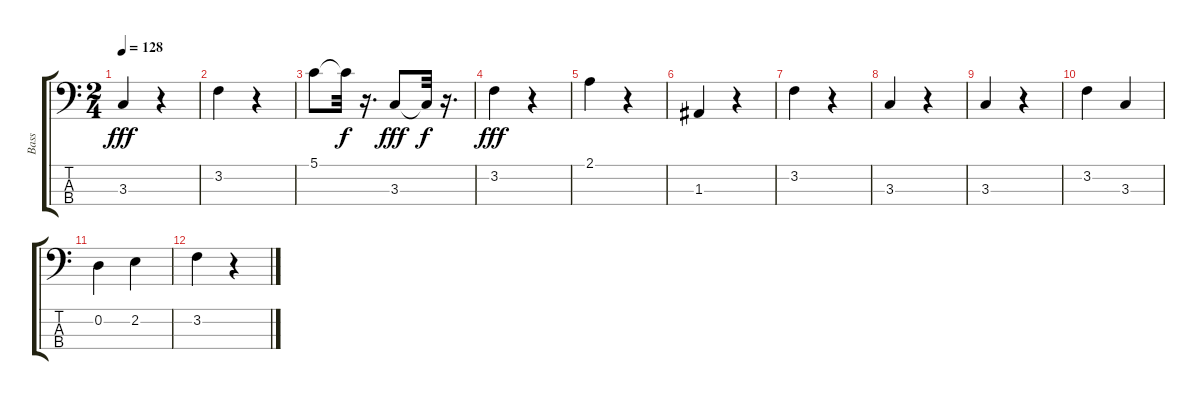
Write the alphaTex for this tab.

\track ("Bass" "Bass") {instrument fretlessbass}
\staff {score tabs}
\tuning (G2 D2 A1 E1) {hide}
\ts (2 4)
\tempo 128
\clef f4
\ks c
3.3.4{dy fff} r.4 |
3.2.4 r.4 |
5.1.8 5.1{t}.32{dy f} r.16{d} 3.3.8{dy fff} 3.3{t}.32{dy f} r.16{d} |
3.2.4{dy fff} r.4 |
2.1.4 r.4 |
1.3.4 r.4 |
3.2.4 r.4 |
3.3.4 r.4 |
3.3.4 r.4 |
3.2.4 3.3.4 |
0.2.4 2.2.4 |
3.2.4 r.4
